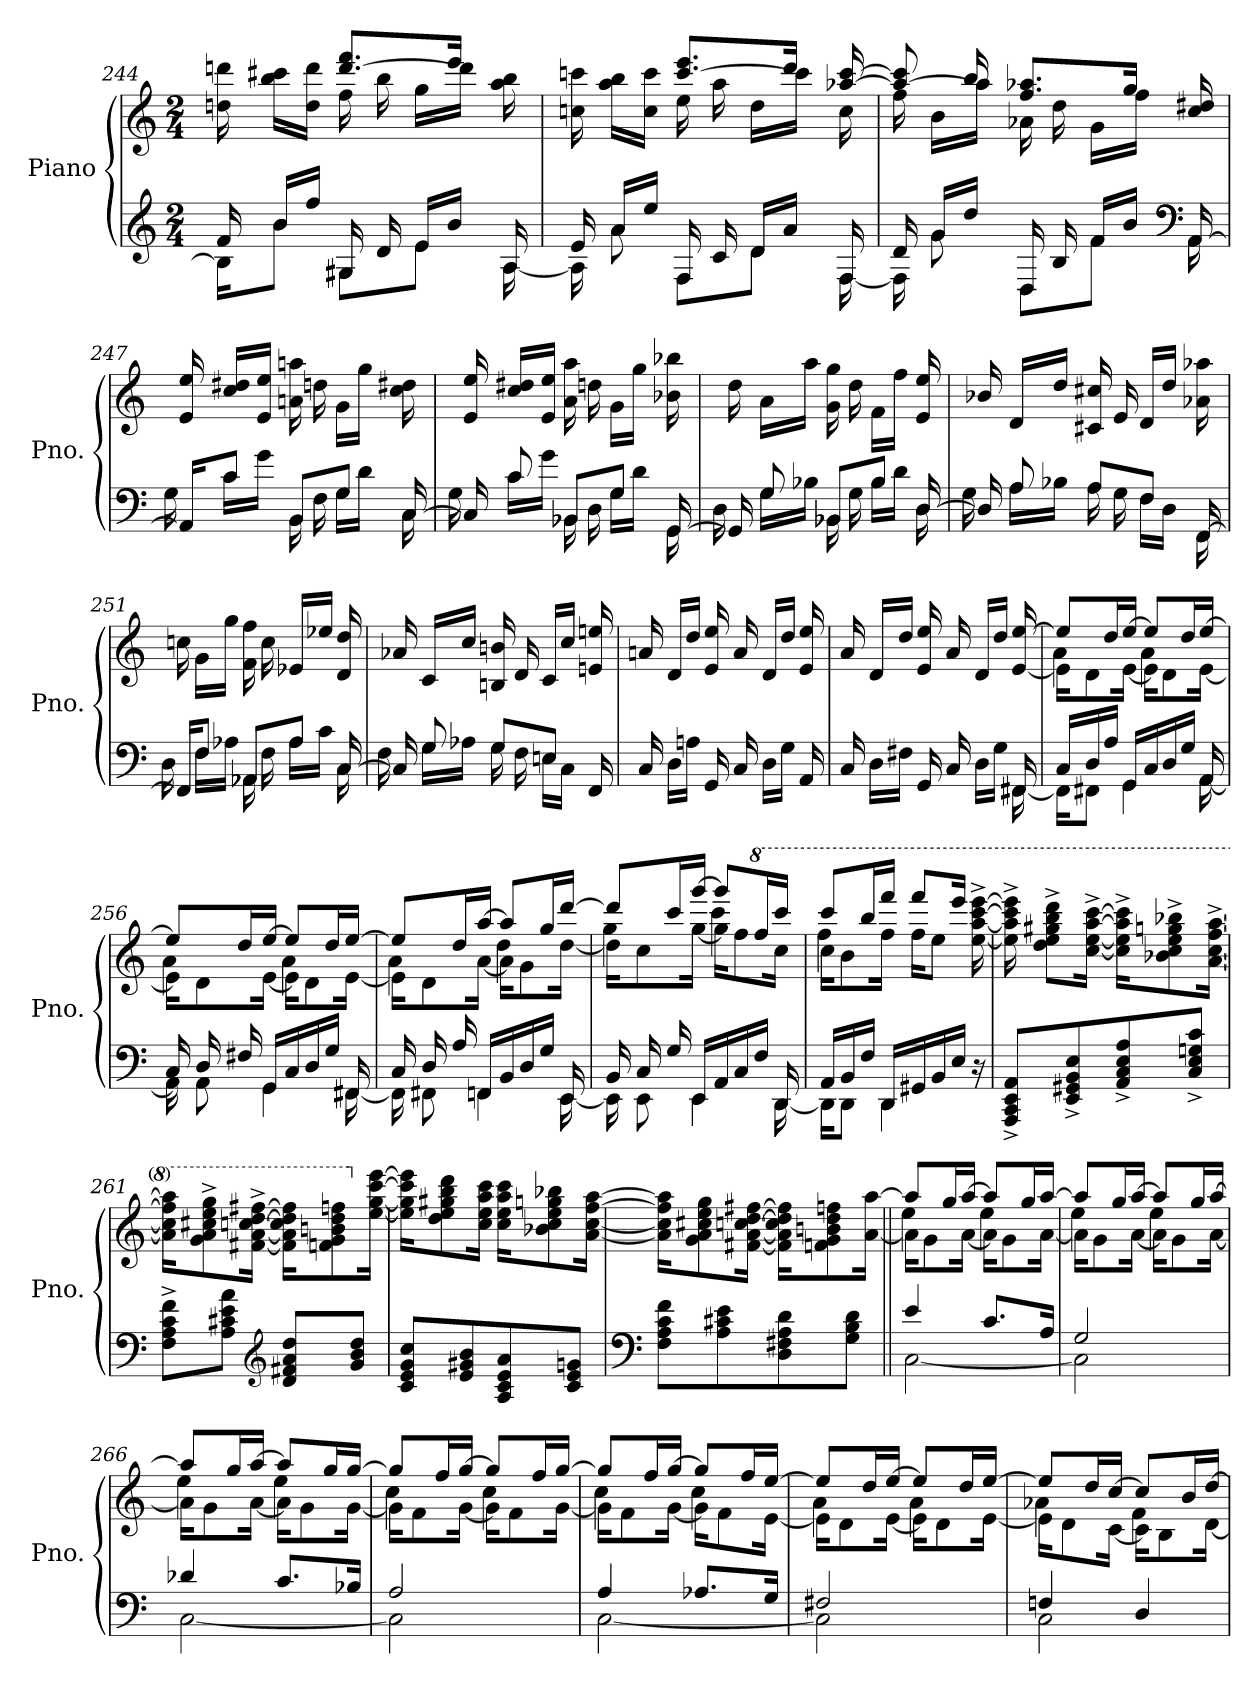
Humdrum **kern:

**kern	**kern
*part1	*part1
*staff2	*staff1
*I"Piano	*
*I'Pno.	*
!!LO:LB:g=z
*clefG2	*clefG2
*k[]	*k[]
*M2/4	*M2/4
=244	=244
*^	*^
16f/	16B\KL]	16rcccyy	16ddn\ 16dddn\
16b/LL	8b\J	8rcccyy	16bb\ 16ccc#X\LL
16ff/JJ	.	.	16dd\ 16ddd\JJ
16G#X/	8G#\L	[8.ddd/ 8.fff/L	16ff\
16d/	.	.	16bb\
16e/LL	8e\J	.	16gg\LL
16b/JJ	.	16eee/Jk	16ddd\JJ]
16A/	[16A\	16rcccyy	16aa\ 16bb\
=245	=245	=245	=245
16e/	16A\]	16rcccyy	16ccn\ 16cccn\
16a/LL	8a\	8rcccyy	16aa\ 16bb\LL
16ee/JJ	.	.	16cc\ 16ccc\JJ
16F/	8F\L	[8.ccc/ 8.eee/L	16ee\
16c/	.	.	16aa\
16d/LL	8d\J	.	16dd\LL
16a/JJ	.	16ddd/Jk	16ccc\JJ]
16F/	[16F\	[16aa-X/ [16ccc/	16cc\
=246	=246	=246	=246
16d/	16F\]	8aa-/_ 8ccc/]	16ff\
16g/LL	8g\	.	16b\LL
16dd/JJ	.	16bb/	16aa-\JJ]
16D/	8D\L	8.ff/ 8.aa-X/L	16a-X\
16B/	.	.	16dd\
16f/LL	8f\J	.	16g\LL
16b/JJ	.	16gg/Jk	16ff\JJ
*clefF4	*	*	*
[16AA/	16AA\	16cc/ 16dd#X/	16ryy
*	*	*v	*v
!!LO:LB:g=z
=247	=247	=247
16AA/KL]	16G\	16e/ 16ee/
8c/J	16c\LL	16cc/ 16dd#X/LL
.	16g\JJ	16e/ 16ee/JJ
8BB/L	16BB\	16an\ 16aan\
.	16F\	16ddn\
8G/J	16G\LL	16g\LL
.	16d\JJ	16gg\JJ
[16C/	16C\	16cc\ 16dd#X\
=248	=248	=248
16C/]	16G\	16e/ 16ee/
8c/	16c\LL	16cc/ 16dd#X/LL
.	16g\JJ	16e/ 16ee/JJ
8BB-X/L	16BB-\	16a\ 16aa\
.	16D\	16ddn\
8G/J	16G\LL	16g\LL
.	16d\JJ	16gg\JJ
[16GG/	16GG\	16b-X\ 16bb-X\
=249	=249	=249
16GG/]	16D\	16dd\
8G/	16G\LL	16a\LL
.	16B-X\JJ	16aa\JJ
8BB-X/L	16BB-\	16g\ 16gg\
.	16G\	16dd\
8B-/J	16B-\LL	16f\LL
.	16d\JJ	16ff\JJ
[16D/	16D\	16e/ 16ee/
=250	=250	=250
16D/]	16G\	16b-X/
8A/	16A\LL	16d/LL
.	16B-X\JJ	16dd/JJ
8A/L	16A\	16c#X/ 16cc#X/
.	16G\	16e/
8F/J	16F\LL	16d/LL
.	16D\JJ	16dd/JJ
[16FF/	16FF\	16a-X\ 16aa-X\
!!LO:LB:g=z
=251	=251	=251
16FF/KL]	16D\	16ccn\
8F/J	16F\LL	16g\LL
.	16A-X\JJ	16gg\JJ
8AA-X/L	16AA-\	16f\ 16ff\
.	16F\	16cc\
8A-/J	16A-\LL	16e-X/LL
.	16c\JJ	16ee-X/JJ
[16C/	16C\	16d/ 16dd/
=252	=252	=252
16C/]	16F\	16a-X/
8G/	16G\LL	16c/LL
.	16A-X\JJ	16cc/JJ
8G/L	16G\	16Bn/ 16bn/
.	16F\	16d/
8En/J	16E\LL	16c/LL
.	16C\JJ	16cc/JJ
16FF/	16rGGyy	16en/ 16een/
*v	*v	*
=253	=253
16C/	16an/
16D\LL	16d/LL
16An\JJ	16dd/JJ
16GG/	16e/ 16ee/
16C/	16a/
16D\LL	16d/LL
16G\JJ	16dd/JJ
16AA/	16e/ 16ee/
=254	=254
*^	*
16C/	4rEEyy	16a/
16D\LL	.	16d/LL
16F#X\JJ	.	16dd/JJ
16GG/	.	16e/ 16ee/
16C/	8rEEyy	16a/
16D\LL	.	16d/LL
16G\JJ	16rEEyy	16dd/JJ
16FF#X/	[16FF#\	[16e/ [16ee/
!!LO:PB:g=z
=255	=255	=255
*	*	*^
*	*	*	*^
16C/LL	16FF#\KL]	8ee/L]	16e\KL]	4a\
16D/	8FF#X\J	.	8d\	.
16A/JJ	.	16dd/L	.	.
16GG/LL	4GG\	[16ee/JJ	[16e\Jk	.
16C/	.	8ee/L]	16e\KL]	4a\
16D/	.	.	8d\	.
16G/JJ	.	16dd/L	.	.
16AA/	[16AA\	[16ee/JJ	[16e\Jk	.
=256	=256	=256	=256	=256
16C/	16AA\]	8ee/L]	16e\KL]	4a\
16D/	8AA\	.	8d\	.
16F#X/	.	16dd/L	.	.
16GG/LL	4GG\	[16ee/JJ	[16e\Jk	.
16C/	.	8ee/L]	16e\KL]	4a\
16D/	.	.	8d\	.
16G/JJ	.	16dd/L	.	.
16FF#X/	[16FF#\	[16ee/JJ	[16e\Jk	.
=257	=257	=257	=257	=257
16C/	16FF#\]	8ee/L]	16e\KL]	4a\
16D/	8FF#X\	.	8d\	.
16A/	.	16dd/L	.	.
16FFn/LL	4FF\	[16aa/JJ	[16a\Jk	.
16BB/	.	8aa/L]	16a\KL]	4dd\
16D/	.	.	8g\	.
16G/JJ	.	16gg/L	.	.
16EE/	[16EE\	[16ddd/JJ	[16dd\Jk	.
=258	=258	=258	=258	=258
16BB/	16EE\]	8ddd/L]	16dd\KL]	4gg\
16C/	8EE\	.	8cc\	.
16G/	.	16ccc/L	.	.
16EE/LL	4EE\	[16ggg/JJ	[16gg\Jk	.
16AA/	.	8ggg/L]	16gg\KL]	4ccc\
16C/	.	.	8ff\	.
*	*	*8va	*	*
16F/JJ	.	16fff/L	.	.
16DD/	[16DD\	16cccc/JJ	16ccc\Jk	.
!!LO:LB:g=z	!!	!!
=259	=259	=259	=259	=259
16AA/LL	16DD\KL]	8cccc/L	16ccc\KL	4fff\
16BB/	8DD\J	.	8bb\	.
16F/JJ	.	16bbb/L	.	.
16DD/LL	4DD\	16ffff/JJ	16fff\Jk	.
16GG#X/	.	8ffff/L	16fff\KL	4rBByy
16BB/	.	.	8eee\J	.
16E/JJ	.	16eeee/Jk	.	.
16r	16rGGyy	[16eee\^ [16aaa\^ [16cccc\^ [16eeee\^	16ryy	.
*v	*v	*	*	*
*	*v	*v	*v
=260	=260
8AAA/^ 8CC/^ 8EE/^ 8AA/^L	16eee\]^ 16aaa\]^ 16cccc\]^ 16eeee\]^
.	8ddd\^ 8eee\^ 8ggg#X\^ 8bbb\^ 8dddd\^L
8EE/^ 8GG#X/^ 8BB/^ 8E/^	.
.	[16ccc\^ [16eee\^ [16aaa\^ [16cccc\^Jk
8AA/^ 8C/^ 8E/^ 8A/^	16ccc\]^ 16eee\]^ 16aaa\]^ 16cccc\]^KL
.	8bb-X\^ 8ccc\^ 8eee\^ 8gggn\^ 8bbb-X\^
8C/^ 8E/^ 8Gn/^ 8c/^J	.
.	[16aa\^ [16ccc\^ [16fff\^ [16aaa\^Jk
=261	=261
8F\^ 8A\^ 8c\^ 8f\^L	16aa\] 16ccc\] 16fff\] 16aaa\]KL
.	8gg\^ 8aa\^ 8ccc#X\^ 8eee\^ 8ggg\^
8A\ 8c#X\ 8e\ 8a\J	.
.	[16ff#X\^ [16aa\^ [16cccn\^ [16ddd\^ [16fff#X\^Jk
*clefG2	*
8d/ 8f#X/ 8a/ 8dd/L	16ff#\] 16aa\] 16ccc\] 16ddd\] 16fff#\]KL
.	8ffn\ 8gg\ 8bbn\ 8ddd\ 8fffn\
8g/ 8b/ 8dd/J	.
*	*X8va
.	[16ee\ [16gg\ [16ccc\ [16eee\Jk
=262	=262
8c/ 8e/ 8g/ 8cc/L	16ee\] 16gg\] 16ccc\] 16eee\]KL
.	8dd\ 8ee\ 8gg#X\ 8bb\ 8ddd\
8e/ 8g#X/ 8b/	.
.	16cc\ 16ee\ 16aa\ 16ccc\Jk
8A/ 8c/ 8e/ 8a/	16cc\ 16ee\ 16aa\ 16ccc\KL
.	8b-X\ 8cc\ 8ee\ 8ggn\ 8bb-X\
8c/ 8e/ 8gn/J	.
.	[16a\ [16cc\ [16ff\ [16aa\Jk
!!LO:LB:g=z
=263	=263
*clefF4	*
8F\ 8A\ 8c\ 8f\L	16a\] 16cc\] 16ff\] 16aa\]KL
.	8g\ 8a\ 8cc#X\ 8ee\ 8gg\
8A\ 8c#X\ 8e\	.
.	[16f#X\ [16a\ [16ccn\ [16dd\ [16ff#X\Jk
8D\ 8F#X\ 8A\ 8d\	16f#\] 16a\] 16cc\] 16dd\] 16ff#\]KL
.	8fn\ 8g\ 8bn\ 8dd\ 8ffn\
8G\ 8B\ 8d\J	.
.	[16a\ [16aa\Jk
=264||	=264||
*^	*^
*	*	*	*^
4e/	[2C\	8aa/L]	16a\KL]	4ee\
.	.	.	8g\	.
.	.	16gg/L	.	.
.	.	[16aa/JJ	[16a\Jk	.
8.c/L	.	8aa/L]	16a\KL]	4ee\
.	.	.	8g\	.
.	.	16gg/L	.	.
16A/Jk	.	[16aa/JJ	[16a\Jk	.
=265	=265	=265	=265	=265
2G/	2C\]	8aa/L]	16a\KL]	4ee\
.	.	.	8g\	.
.	.	16gg/L	.	.
.	.	[16aa/JJ	[16a\Jk	.
.	.	8aa/L]	16a\KL]	4ee\
.	.	.	8g\	.
.	.	16gg/L	.	.
.	.	[16aa/JJ	[16a\Jk	.
=266	=266	=266	=266	=266
4d-X/	[2C\	8aa/L]	16a\KL]	4ee\
.	.	.	8g\	.
.	.	16gg/L	.	.
.	.	[16aa/JJ	[16a\Jk	.
8.c/L	.	8aa/L]	16a\KL]	4ee\
.	.	.	8g\	.
.	.	16gg/L	.	.
16B-X/Jk	.	[16gg/JJ	[16g\Jk	.
!!LO:LB:g=z	!!	!!
=267	=267	=267	=267	=267
2A/	2C\]	8gg/L]	16g\KL]	4cc\
.	.	.	8f\	.
.	.	16ff/L	.	.
.	.	[16gg/JJ	[16g\Jk	.
.	.	8gg/L]	16g\KL]	4cc\
.	.	.	8f\	.
.	.	16ff/L	.	.
.	.	[16gg/JJ	[16g\Jk	.
=268	=268	=268	=268	=268
4A/	[2C\	8gg/L]	16g\KL]	4cc\
.	.	.	8f\	.
.	.	16ff/L	.	.
.	.	[16gg/JJ	[16g\Jk	.
8.A-X/L	.	8gg/L]	16g\KL]	4cc\
.	.	.	8f\	.
.	.	16ff/L	.	.
16G/Jk	.	[16ee/JJ	[16e\Jk	.
=269	=269	=269	=269	=269
2F#X/	2C\]	8ee/L]	16e\KL]	4a\
.	.	.	8d\	.
.	.	16dd/L	.	.
.	.	[16ee/JJ	[16e\Jk	.
.	.	8ee/L]	16e\KL]	4a\
.	.	.	8d\	.
.	.	16dd/L	.	.
.	.	[16ee/JJ	[16e\Jk	.
=270	=270	=270	=270	=270
4Fn/	2C\	8ee/L]	16e\KL]	4a-X\
.	.	.	8d\	.
.	.	16dd/L	.	.
.	.	[16cc/JJ	[16c\Jk	.
4D/	.	8cc/L]	16c\KL]	4f\
.	.	.	8B\	.
.	.	16b/L	.	.
.	.	[16dd/JJ	[16d\Jk	.
*v	*v	*	*	*
*	*v	*v	*v
=	=
*-	*-
